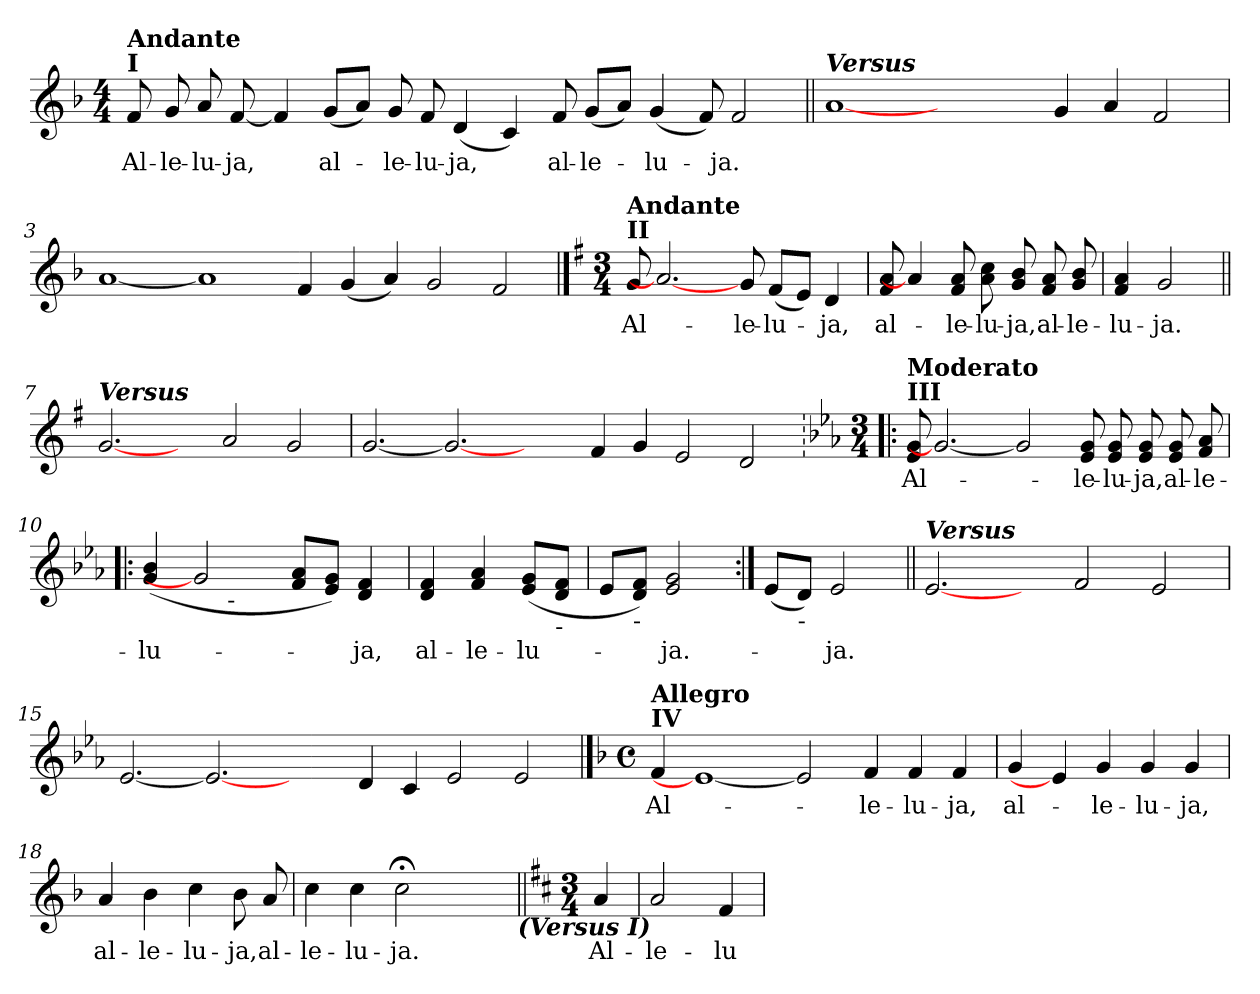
**kern	**text
*part1	*part1
*staff1	*staff1
!!LO:PB:g=z
*clefG2	*
*k[b-]	*
*F:	*
*M4/4	*
*MM80	*
=1	=1
!LO:TX:a:B:t=I	!
!LO:TX:a:B:t=Andante	!
!	!LO:LY:b:color=#000000
8fi/	Al-
!	!LO:LY:b:color=#000000
8gi/	-le-
!	!LO:LY:b:color=#000000
8ai/	-lu-
!	!LO:LY:b:color=#000000
[8fi/	-ja,
4fi/]	.
!	!LO:LY:b:color=#000000
(8gi/L	al-
8ai/J)	.
!	!LO:LY:b:color=#000000
8gi/	-le-
!	!LO:LY:b:color=#000000
8fi/	-lu-
!	!LO:LY:b:color=#000000
(4di/	-ja,
4ci/)	.
!	!LO:LY:b:color=#000000
8fi/	al-
!	!LO:LY:b:color=#000000
(8gi/L	-le-
8ai/J)	.
!	!LO:LY:b:color=#000000
(4gi/	-lu-
8fi/)	.
!	!LO:LY:b:color=#000000
2fi/	-ja.
!!LO:LB:g=z
=2||	=2||
!LO:TX:a:Bi:t=Versus	!
[1ai	.
1ryy	.
4gi/	.
4ai/	.
2fi/	.
=3	=3
[1ai	.
1ai]	.
4fi/	.
(4gi/	.
4ai/)	.
2gi/	.
2fi/	.
!!LO:LB:g=z
==4	==4
*k[f#]	*
*G:	*
*M3/4	*
*MM80	*
!LO:TX:a:B:t=II	!
!LO:TX:a:B:t=Andante	!
!	!LO:LY:b:color=#000000
8gi/	Al-
2.ai_	.
!	!LO:LY:b:color=#000000
8gi/	-le-
!	!LO:LY:b:color=#000000
(8f#i/L	-lu-
8ei/J)	.
!	!LO:LY:b:color=#000000
4di/	-ja,
=5	=5
!	!LO:LY:b:color=#000000
8f#i/ 8ai	al-
4ai]	.
!	!LO:LY:b:color=#000000
8f#i/ 8ai	-le-
!	!LO:LY:b:color=#000000
8ai\ 8cci	-lu-
!	!LO:LY:b:color=#000000
8gi/ 8bi	-ja,
!	!LO:LY:b:color=#000000
8f#i/ 8ai	al-
!	!LO:LY:b:color=#000000
8gi/ 8bi	-le-
=6	=6
!	!LO:LY:b:color=#000000
4f#i/ 4ai	-lu-
!	!LO:LY:b:color=#000000
2gi/	-ja.
!!LO:LB:g=z
=7||	=7||
!LO:TX:a:Bi:t=Versus	!
[2.gi	.
4ryy	.
2ai/	.
2gi/	.
=8	=8
[2.gi	.
2.gi_	.
2ryy	.
4f#i/	.
4gi/	.
2ei/	.
2di/	.
!!LO:LB:g=z
=9|!:	=9|!:
*k[b-e-a-]	*
*E-:	*
*M3/4	*
*MM100	*
!LO:TX:a:B:t=III	!
!LO:TX:a:B:t=Moderato	!
!	!LO:LY:b:color=#000000
8e-i/ 8gi	Al-
2.gi_	.
2gi]	.
!	!LO:LY:b:color=#000000
8e-i/ 8gi	-le-
!	!LO:LY:b:color=#000000
8e-i/ 8gi	-lu-
!	!LO:LY:b:color=#000000
8e-i/ 8gi	-ja,
!	!LO:LY:b:color=#000000
8e-i/ 8gi	al-
!	!LO:LY:b:color=#000000
8fi/ 8a-i	-le-
=10	=10
!	!LO:LY:b:color=#000000
*^	*
(4gi/ 4b-i	4.ryy	-lu-
2gi]	.	.
!	!LO:TX:b:t=-	!
.	2..ryy	.
8fi/ 8a-iL	.	.
8e-i/ 8giJ)	.	.
!	!	!LO:LY:b:color=#000000
4di/ 4fi	.	-ja,
*v	*v	*
=11	=11
*^	*
!	!	!LO:LY:b:color=#000000
*v	*v	*
4di/ 4fi	al-
!	!LO:LY:b:color=#000000
4fi/ 4a-i	-le-
!	!LO:LY:b:color=#000000
(8e-i/ 8giL	-lu-
!LO:TX:b:t=-	!
8di/ 8fiJ	.
=12	=12
8e-i/L	.
!LO:TX:b:t=-	!
8di/ 8fiJ)	.
!	!LO:LY:b:color=#000000
2e-i/ 2gi	-ja.-
=13:|!	=13:|!
(8e-i/L	.
!LO:TX:b:t=-	!
8di/J)	.
!	!LO:LY:b:color=#000000
2e-i/	-ja.
!!LO:LB:g=z
=14||	=14||
!LO:TX:a:Bi:t=Versus	!
[2.e-i	.
4ryy	.
2fi/	.
2e-i/	.
=15	=15
[2.e-i	.
2.e-i_	.
2ryy	.
4di/	.
4ci/	.
2e-i/	.
2e-i/	.
!!LO:LB:g=z
==16	==16
*k[b-]	*
*F:	*
*M4/4	*
*met(c)	*
*MM120	*
!LO:TX:a:B:t=IV	!
!LO:TX:a:B:t=Allegro	!
!	!LO:LY:b:color=#000000
4fi/	Al-
1e-i_	.
2e-i]	.
!	!LO:LY:b:color=#000000
4fi/	-le-
!	!LO:LY:b:color=#000000
4fi/	-lu-
!	!LO:LY:b:color=#000000
4fi/	-ja,
=17	=17
!	!LO:LY:b:color=#000000
4gi/	al-
4e-i]	.
!	!LO:LY:b:color=#000000
4gi/	-le-
!	!LO:LY:b:color=#000000
4gi/	-lu-
!	!LO:LY:b:color=#000000
4gi/	-ja,
=18	=18
!	!LO:LY:b:color=#000000
4ai/	al-
!	!LO:LY:b:color=#000000
4b-i\	-le-
!	!LO:LY:b:color=#000000
4cci\	-lu-
!	!LO:LY:b:color=#000000
8b-i\	-ja,
!	!LO:LY:b:color=#000000
8ai/	al-
=19	=19
!	!LO:LY:b:color=#000000
*^	*
4cci\	2ryy	-le-
!	!	!LO:LY:b:color=#000000
4cci\	.	-lu-
!	!	!LO:LY:b:color=#000000
2cc;i\	4ryy	-ja.
.	8ryy	.
.	16ryy	.
.	32ryy	.
.	64ryy	.
.	128...ryy	.
!	!LO:TX:b:Bi:t=(Versus I)	!
.	1024ryy	.
*v	*v	*
!!LO:LB:g=z
=20||	=20||
*k[f#c#]	*
*D:	*
*M3/4	*
*MM120	*
*^	*
!LO:TX:a:B:t=V	!	!
!LO:TX:a:B:t=Allegro	!	!
!	!	!LO:LY:b:color=#000000
*v	*v	*
4ai/	Al-
=21	=21
!	!LO:LY:b:color=#000000
2ai/	-le-
!	!LO:LY:b:color=#000000
4f#i/	-lu-
=	=
*-	*-
